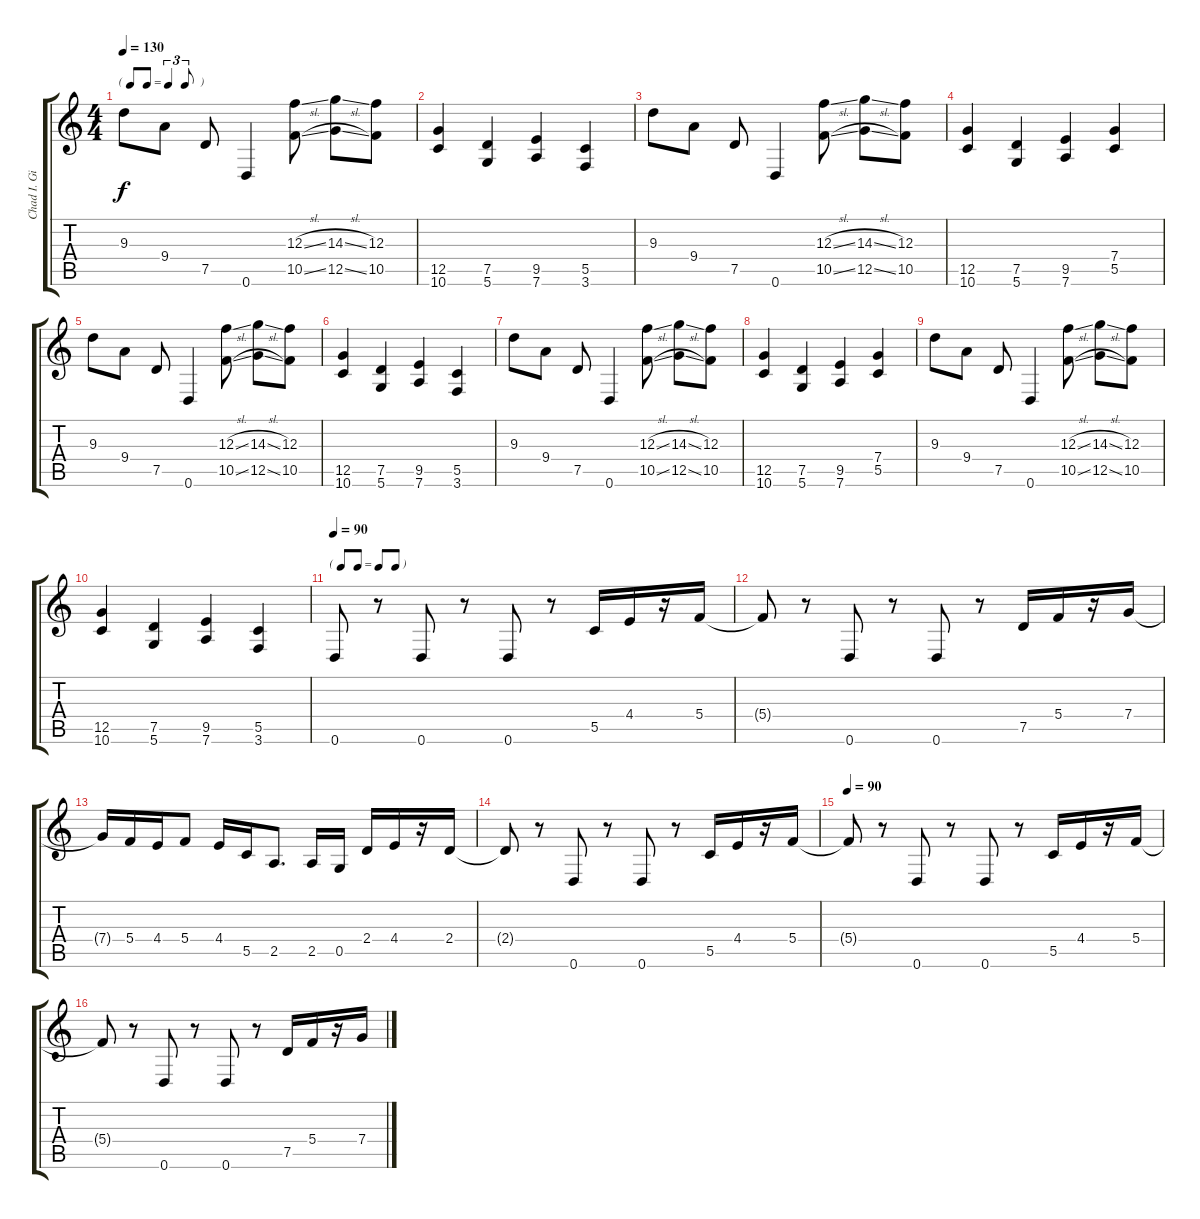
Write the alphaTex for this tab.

\track ("Chad I. Ginsburg" "Chad I. Gi") {instrument distortionguitar}
\staff {score tabs}
\tuning (D4 A3 F3 C3 G2 D2) {hide}
\ts (4 4)
\tf triplet8th
\tempo 130
\clef g2
\ks c
9.3.8{dy f} 9.4.8 7.5.8 0.6.4 (12.3{sl} 10.5{sl}).8 (14.3{sl} 12.5{sl}).8 (12.3 10.5).8 |
(12.5 10.6).4 (7.5 5.6).4 (9.5 7.6).4 (5.5 3.6).4 |
9.3.8 9.4.8 7.5.8 0.6.4 (12.3{sl} 10.5{sl}).8 (14.3{sl} 12.5{sl}).8 (12.3 10.5).8 |
(12.5 10.6).4 (7.5 5.6).4 (9.5 7.6).4 (7.4 5.5).4 |
9.3.8 9.4.8 7.5.8 0.6.4 (12.3{sl} 10.5{sl}).8 (14.3{sl} 12.5{sl}).8 (12.3 10.5).8 |
(12.5 10.6).4 (7.5 5.6).4 (9.5 7.6).4 (5.5 3.6).4 |
9.3.8 9.4.8 7.5.8 0.6.4 (12.3{sl} 10.5{sl}).8 (14.3{sl} 12.5{sl}).8 (12.3 10.5).8 |
(12.5 10.6).4 (7.5 5.6).4 (9.5 7.6).4 (7.4 5.5).4 |
9.3.8 9.4.8 7.5.8 0.6.4 (12.3{sl} 10.5{sl}).8 (14.3{sl} 12.5{sl}).8 (12.3 10.5).8 |
(12.5 10.6).4 (7.5 5.6).4 (9.5 7.6).4 (5.5 3.6).4 |
\tf none
\tempo 90
0.6.8 r.8 0.6.8 r.8 0.6.8 r.8 5.5.16 4.4.16 r.16 5.4.16 |
5.4{t}.8 r.8 0.6.8 r.8 0.6.8 r.8 7.5.16 5.4.16 r.16 7.4.16 |
7.4{t}.16 5.4.16 4.4.16 5.4.8 4.4.16 5.5.16 2.5.8{d} 2.5.16 0.5.16 2.4.16 4.4.16 r.16 2.4.16 |
2.4{t}.8 r.8 0.6.8 r.8 0.6.8 r.8 5.5.16 4.4.16 r.16 5.4.16 |
\tempo 90
5.4{t}.8 r.8 0.6.8 r.8 0.6.8 r.8 5.5.16 4.4.16 r.16 5.4.16 |
5.4{t}.8 r.8 0.6.8 r.8 0.6.8 r.8 7.5.16 5.4.16 r.16 7.4.16
